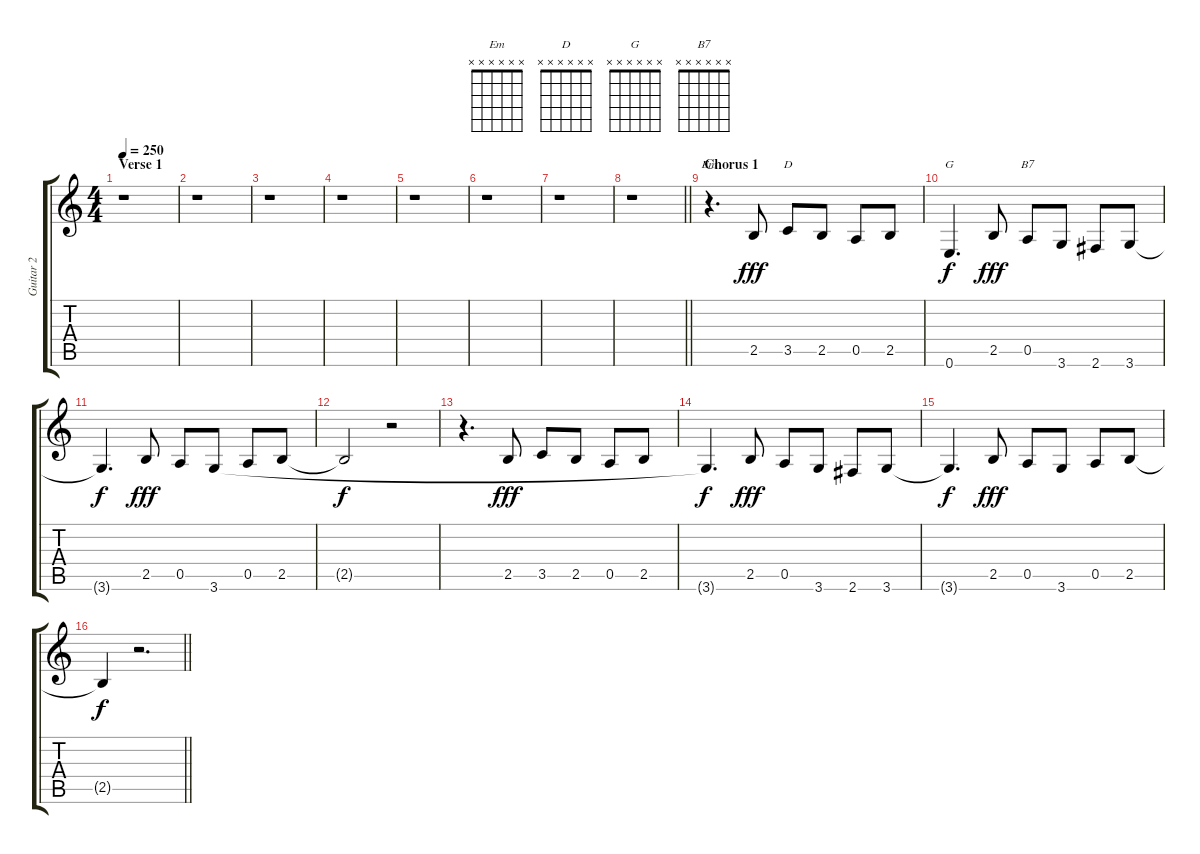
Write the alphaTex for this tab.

\track ("Guitar 2" "Guitar 2") {instrument electricguitarjazz}
\staff {score tabs}
\tuning (E4 B3 G3 D3 A2 E2) {hide}
\chord ("Em" x x x x x x)
\chord ("D" x x x x x x)
\chord ("G" x x x x x x)
\chord ("B7" x x x x x x)
\ts (4 4)
\section ("" "Verse 1")
\tempo 250
\clef g2
\ks c
r.1{dy f} |
r.1 |
r.1 |
r.1 |
r.1 |
r.1 |
r.1 |
\barLineRight lightlight
r.1 |
\section ("" "Chorus 1")
r.4{d ch "Em"} 2.5.8{dy fff} 3.5.8{ch "D"} 2.5.8 0.5.8 2.5.8 |
0.6.4{d ch "G" dy f} 2.5.8{dy fff} 0.5.8{ch "B7"} 3.6.8 2.6.8 3.6.8 |
3.6{t}.4{d dy f} 2.5.8{dy fff} 0.5.8 3.6.8 0.5.8 2.5.8 |
2.5{t}.2{dy f} r.2 |
r.4{d} 2.5.8{dy fff} 3.5.8 2.5.8 0.5.8 2.5.8 |
3.6{t}.4{d dy f} 2.5.8{dy fff} 0.5.8 3.6.8 2.6.8 3.6.8 |
3.6{t}.4{d dy f} 2.5.8{dy fff} 0.5.8 3.6.8 0.5.8 2.5.8 |
\barLineRight lightlight
2.5{t}.4{dy f} r.2{d}
